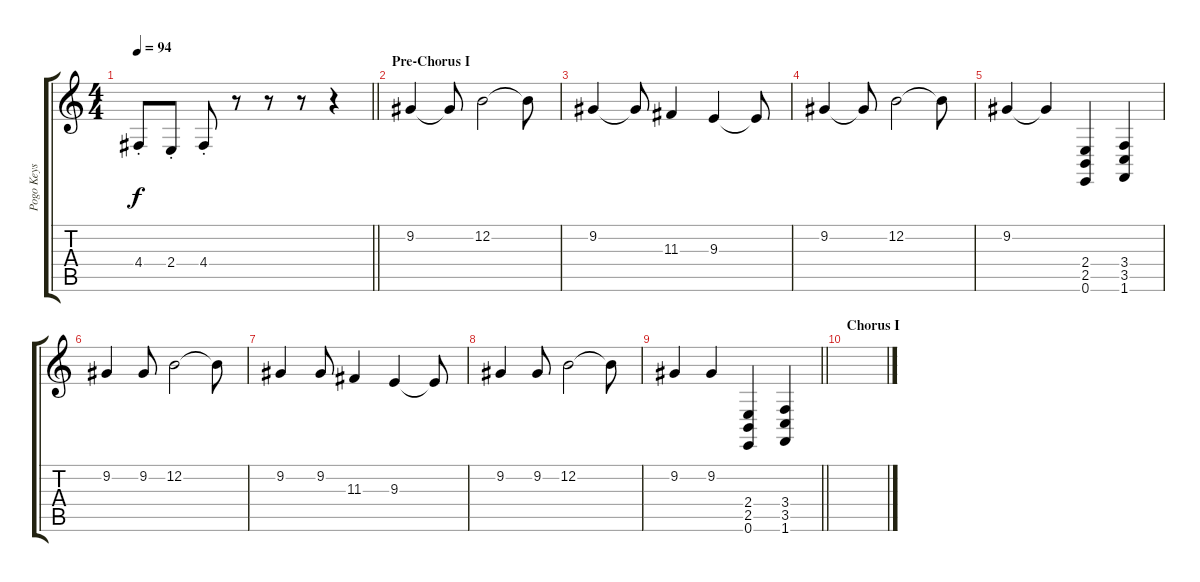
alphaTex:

\track ("Pogo Keys I" "Pogo Keys ") {instrument lead8bassandlead}
\staff {score tabs}
\tuning (E4 B3 G3 D3 A2 E2) {hide}
\ts (4 4)
\tempo 94
\clef g2
\barLineRight lightlight
\ks c
4.4{st}.8{dy f} 2.4{st}.8 4.4{st}.8 r.8 r.8 r.8 r.4 |
\section ("" "Pre-Chorus I")
9.2.4{volume 12 instrument pad8sweep} 9.2{t}.8 12.2.2 12.2{t}.8 |
9.2.4 9.2{t}.8 11.3.4 9.3.4 9.3{t}.8 |
9.2.4 9.2{t}.8 12.2.2 12.2{t}.8 |
9.2.4 9.2{t}.4 (2.4 2.5 0.6).4{instrument lead8bassandlead} (3.4 3.5 1.6).4 |
9.2.4{instrument pad8sweep} 9.2.8 12.2.2 12.2{t}.8 |
9.2.4 9.2.8 11.3.4 9.3.4 9.3{t}.8 |
9.2.4 9.2.8 12.2.2 12.2{t}.8 |
\barLineRight lightlight
9.2.4 9.2.4 (2.4 2.5 0.6).4{instrument lead8bassandlead} (3.4 3.5 1.6).4 |
\section ("" "Chorus I")
